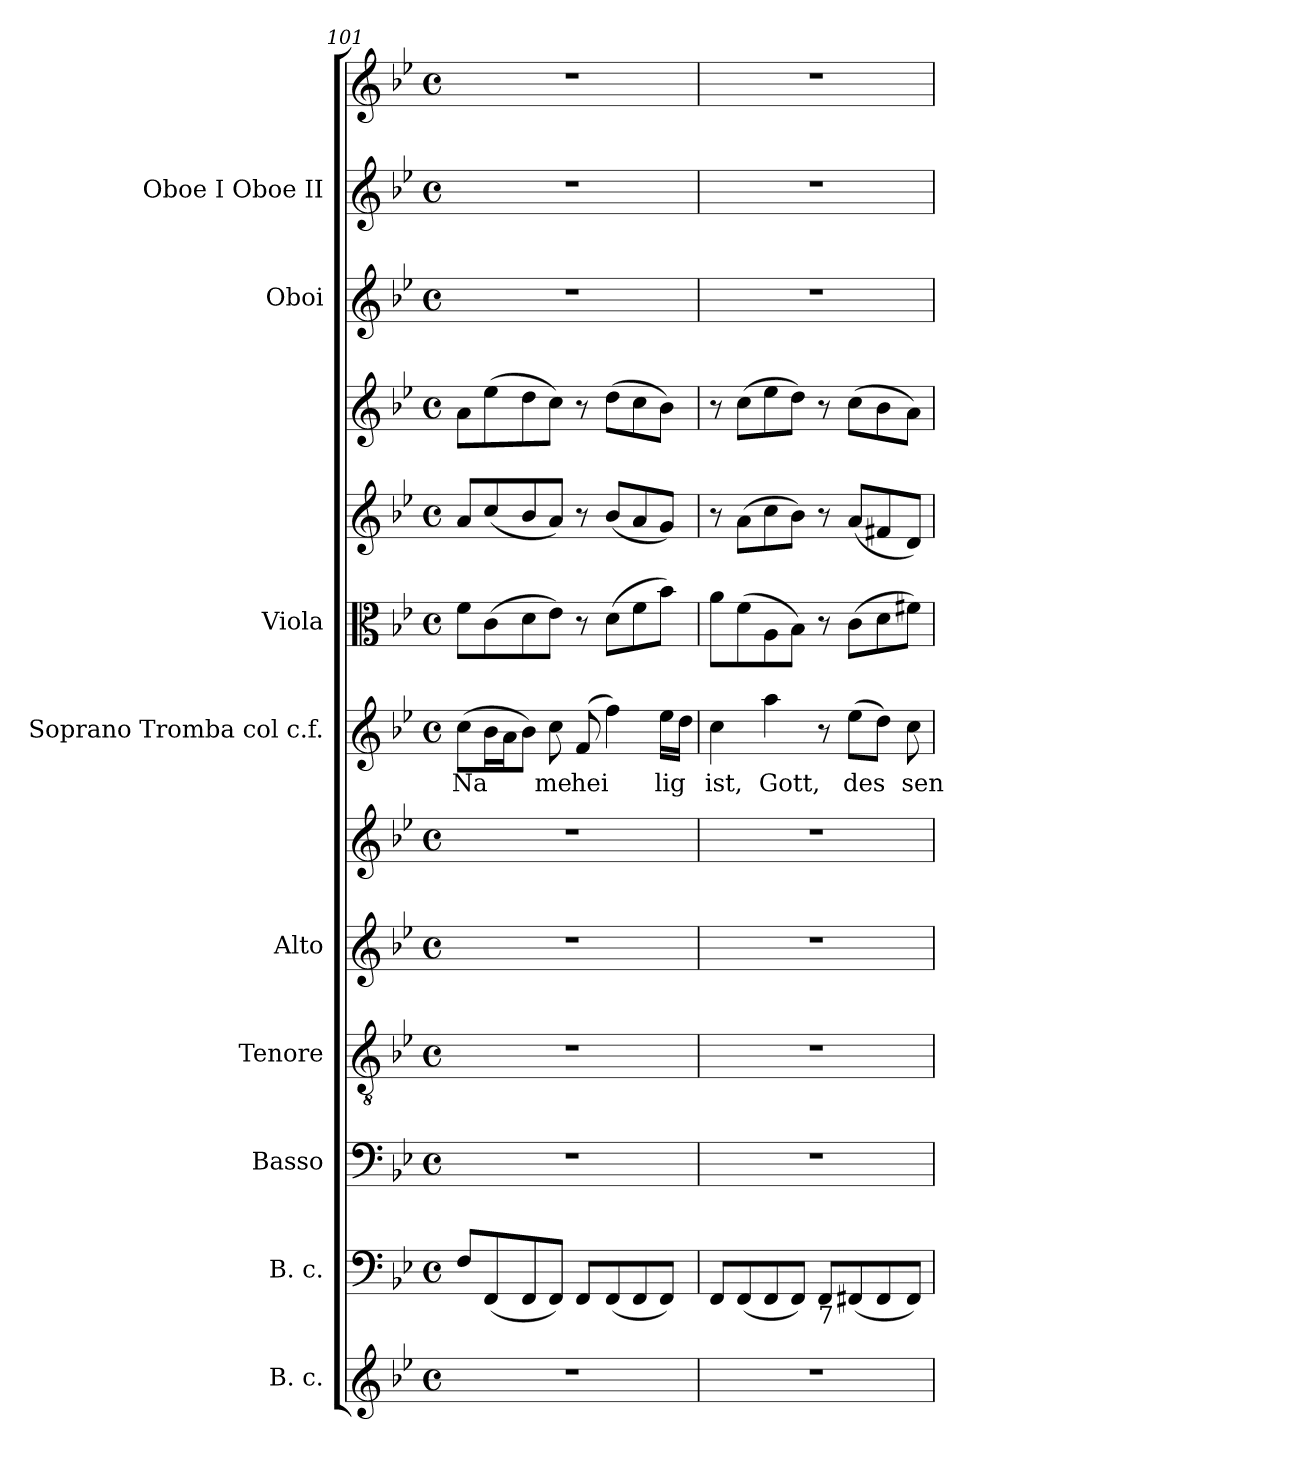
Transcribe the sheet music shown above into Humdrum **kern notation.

**kern	**kern	**kern	**kern	**kern	**kern	**kern	**text	**kern	**kern	**kern	**kern	**kern	**kern
*part12	*part11	*part10	*part9	*part8	*part7	*part6	*part6	*part5	*part4	*part3	*part2	*part1	*part1
*staff13	*staff12	*staff11	*staff10	*staff9	*staff8	*staff7	*staff7	*staff6	*staff5	*staff4	*staff3	*staff2	*staff1
*I"B. c.	*I"B. c.	*I"Basso	*I"Tenore	*I"Alto	*	*I"Soprano Tromba col c.f.	*	*I"Viola	*	*	*I"Oboi	*I"Oboe I Oboe II	*
*	*I'B. c.	*I'Basso	*I'Tenore	*I'Alto	*	*I'Soprano	*	*I'Viola	*	*	*	*I'Ob	*
*clefG2	*clefF4	*clefF4	*clefGv2	*clefG2	*clefG2	*clefG2	*	*clefC3	*clefG2	*clefG2	*clefG2	*clefG2	*clefG2
*k[b-e-]	*k[b-e-]	*k[b-e-]	*k[b-e-]	*k[b-e-]	*k[b-e-]	*k[b-e-]	*	*k[b-e-]	*k[b-e-]	*k[b-e-]	*k[b-e-]	*k[b-e-]	*k[b-e-]
*B-:	*B-:	*B-:	*B-:	*B-:	*B-:	*B-:	*	*B-:	*B-:	*B-:	*B-:	*B-:	*B-:
*M4/4	*M4/4	*M4/4	*M4/4	*M4/4	*M4/4	*M4/4	*	*M4/4	*M4/4	*M4/4	*M4/4	*M4/4	*M4/4
*met(c)	*met(c)	*met(c)	*met(c)	*met(c)	*met(c)	*met(c)	*	*met(c)	*met(c)	*met(c)	*met(c)	*met(c)	*met(c)
=101	=101	=101	=101	=101	=101	=101	=101	=101	=101	=101	=101	=101	=101
!	!	!	!	!	!	!	!LO:LY:b	!	!	!	!	!	!
1r	8F/L	1r	1r	1r	1r	(>8cc\L	Na	8f\L	8a/L	8a\L	1r	1r	1r
.	(<8FF/	.	.	.	.	16b-\L	.	(>8c\	(<8cc/	(>8ee-\	.	.	.
.	.	.	.	.	.	16a\J	.	.	.	.	.	.	.
.	8FF</	.	.	.	.	8b-\J)	.	8d\	8b-/	8dd\	.	.	.
!	!	!	!	!	!	!	!LO:LY:b	!	!	!	!	!	!
.	8FF</J)	.	.	.	.	8cc\	me	8e-\J)	8a/J)	8cc\J)	.	.	.
!	!	!	!	!	!	!	!LO:LY:b	!	!	!	!	!	!
.	8FF/L	.	.	.	.	(8f/	hei	8r	8r	8r	.	.	.
.	(<8FF</	.	.	.	.	4ff\)	.	(>8d\L	(<8b-/L	(>8dd\L	.	.	.
.	8FF</	.	.	.	.	.	.	8f\	8a/	8cc\	.	.	.
!	!	!	!	!	!	!	!LO:LY:b	!	!	!	!	!	!
.	8FF</J)	.	.	.	.	16ee-\LL	lig	8b-\J)	8g/J)	8b-\J)	.	.	.
.	.	.	.	.	.	16dd\JJ	.	.	.	.	.	.	.
=102	=102	=102	=102	=102	=102	=102	=102	=102	=102	=102	=102	=102	=102
!	!	!	!	!	!	!	!LO:LY:b	!	!	!	!	!	!
1r	8FF</L	1r	1r	1r	1r	4cc\	ist,	8a\L	8r	8r	1r	1r	1r
.	(<8FF/	.	.	.	.	.	.	(>8f\	(>8a\L	(>8cc\L	.	.	.
!	!	!	!	!	!	!	!LO:LY:b	!	!	!	!	!	!
.	8FF</	.	.	.	.	4aa\	Gott,	8A\	8cc\	8ee-\	.	.	.
.	8FF/J)	.	.	.	.	.	.	8B-\J)	8b-\J)	8dd\J)	.	.	.
!	!LO:TX:b:t=7	!	!	!	!	!	!	!	!	!	!	!	!
.	8FF</L	.	.	.	.	8r	.	8r	8r	8r	.	.	.
!	!	!	!	!	!	!	!LO:LY:b	!	!	!	!	!	!
.	(<8FF#X/	.	.	.	.	(>8ee-\L	des	(>8c\L	(<8a/L	(>8cc\L	.	.	.
.	8FF#/	.	.	.	.	8dd\J)	.	8d\	8f#X/	8b-\	.	.	.
!	!	!	!	!	!	!	!LO:LY:b	!	!	!	!	!	!
.	8FF#</J)	.	.	.	.	8cc\	sen	8f#X\J)	8d/J)	8a\J)	.	.	.
=	=	=	=	=	=	=	=	=	=	=	=	=	=
*-	*-	*-	*-	*-	*-	*-	*-	*-	*-	*-	*-	*-	*-
